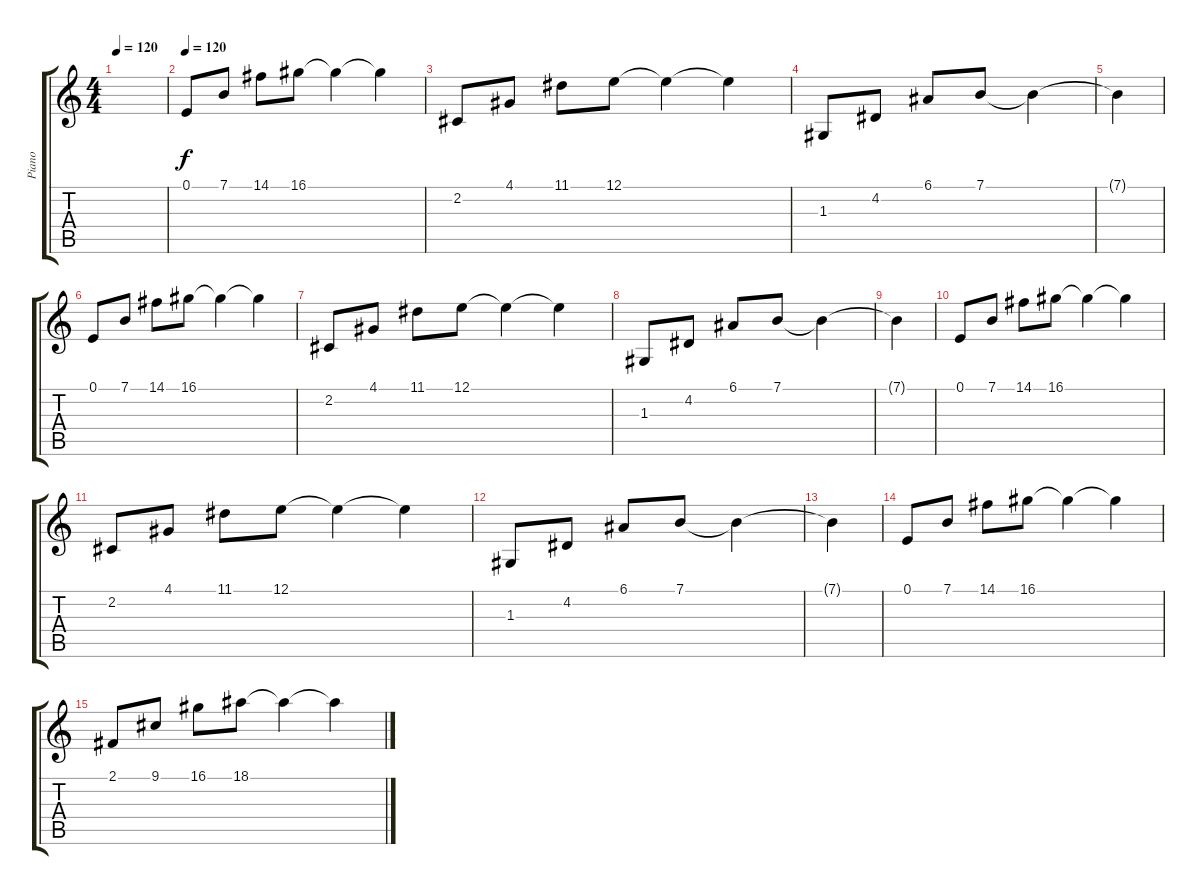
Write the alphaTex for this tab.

\track ("Piano" "Piano") {instrument acousticgrandpiano}
\staff {score tabs}
\tuning (E4 B3 G3 D3 A2 E2) {hide}
\ts (4 4)
\tempo 120
\clef g2
\ks c
|
\tempo 120
0.1.8 7.1.8 14.1.8 16.1.8 16.1{t}.4 16.1{t}.4 |
2.2.8 4.1.8 11.1.8 12.1.8 12.1{t}.4 12.1{t}.4 |
1.3.8 4.2.8 6.1.8 7.1.8 7.1{t}.4 |
7.1{t}.4 |
0.1.8 7.1.8 14.1.8 16.1.8 16.1{t}.4 16.1{t}.4 |
2.2.8 4.1.8 11.1.8 12.1.8 12.1{t}.4 12.1{t}.4 |
1.3.8 4.2.8 6.1.8 7.1.8 7.1{t}.4 |
7.1{t}.4 |
0.1.8 7.1.8 14.1.8 16.1.8 16.1{t}.4 16.1{t}.4 |
2.2.8 4.1.8 11.1.8 12.1.8 12.1{t}.4 12.1{t}.4 |
1.3.8 4.2.8 6.1.8 7.1.8 7.1{t}.4 |
7.1{t}.4 |
0.1.8 7.1.8 14.1.8 16.1.8 16.1{t}.4 16.1{t}.4 |
2.1.8 9.1.8 16.1.8 18.1.8 18.1{t}.4 18.1{t}.4
